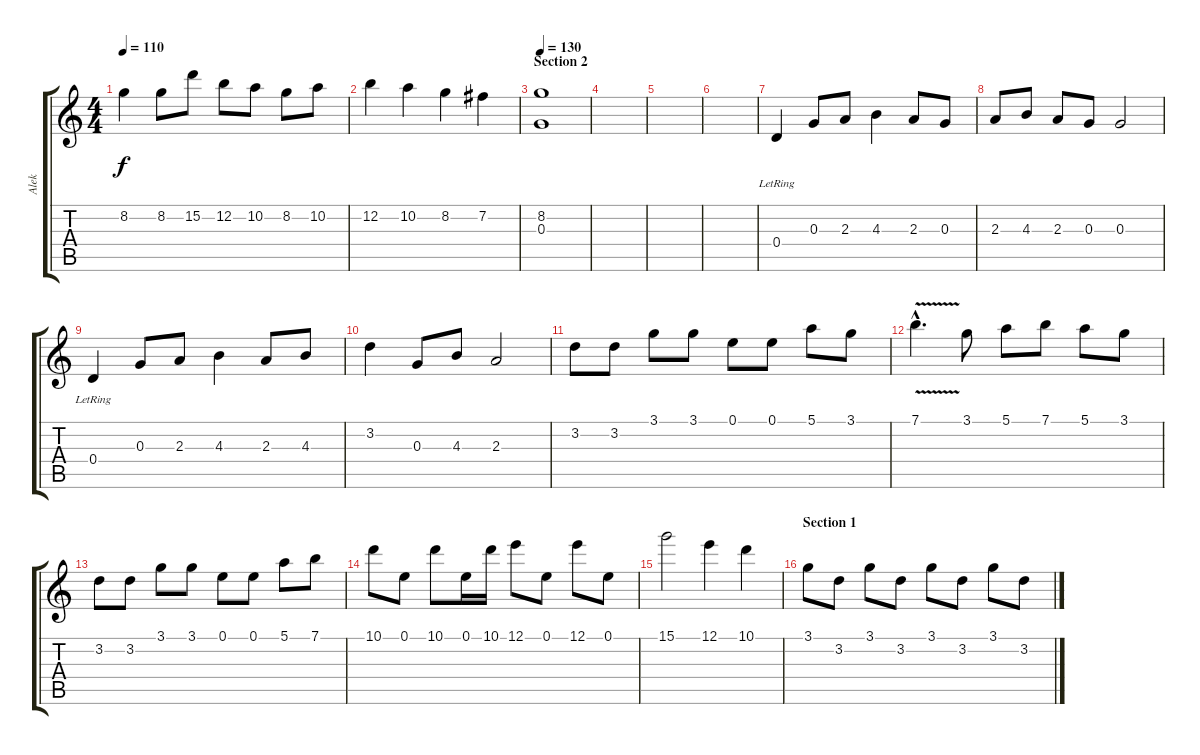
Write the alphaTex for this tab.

\track ("Alek" "Alek") {instrument acousticguitarsteel}
\staff {score tabs}
\tuning (E4 B3 G3 D3 A2 E2) {hide}
\ts (4 4)
\tempo 110
\clef g2
\ks c
8.2.4{dy f} 8.2.8 15.2.8 12.2.8 10.2.8 8.2.8 10.2.8 |
12.2.4 10.2.4 8.2.4 7.2.4 |
\section ("" "Section 2")
\tempo 130
(8.2 0.3).1 |
|
|
|
0.4{lr}.4{volume 14 instrument distortionguitar} 0.3.8 2.3.8 4.3.4 2.3.8 0.3.8 |
2.3.8 4.3.8 2.3.8 0.3.8 0.3.2 |
0.4{lr}.4 0.3.8 2.3.8 4.3.4 2.3.8 4.3.8 |
3.2.4 0.3.8 4.3.8 2.3.2 |
3.2.8 3.2.8 3.1.8 3.1.8 0.1.8 0.1.8 5.1.8 3.1.8 |
7.1{v hac}.4{d} 3.1.8 5.1.8 7.1.8 5.1.8 3.1.8 |
3.2.8 3.2.8 3.1.8 3.1.8 0.1.8 0.1.8 5.1.8 7.1.8 |
10.1.8 0.1.8 10.1.8 0.1.16 10.1.16 12.1.8 0.1.8 12.1.8 0.1.8 |
15.1.2 12.1.4 10.1.4 |
\section ("" "Section 1")
3.1.8{volume 11} 3.2.8 3.1.8 3.2.8 3.1.8 3.2.8 3.1.8 3.2.8
